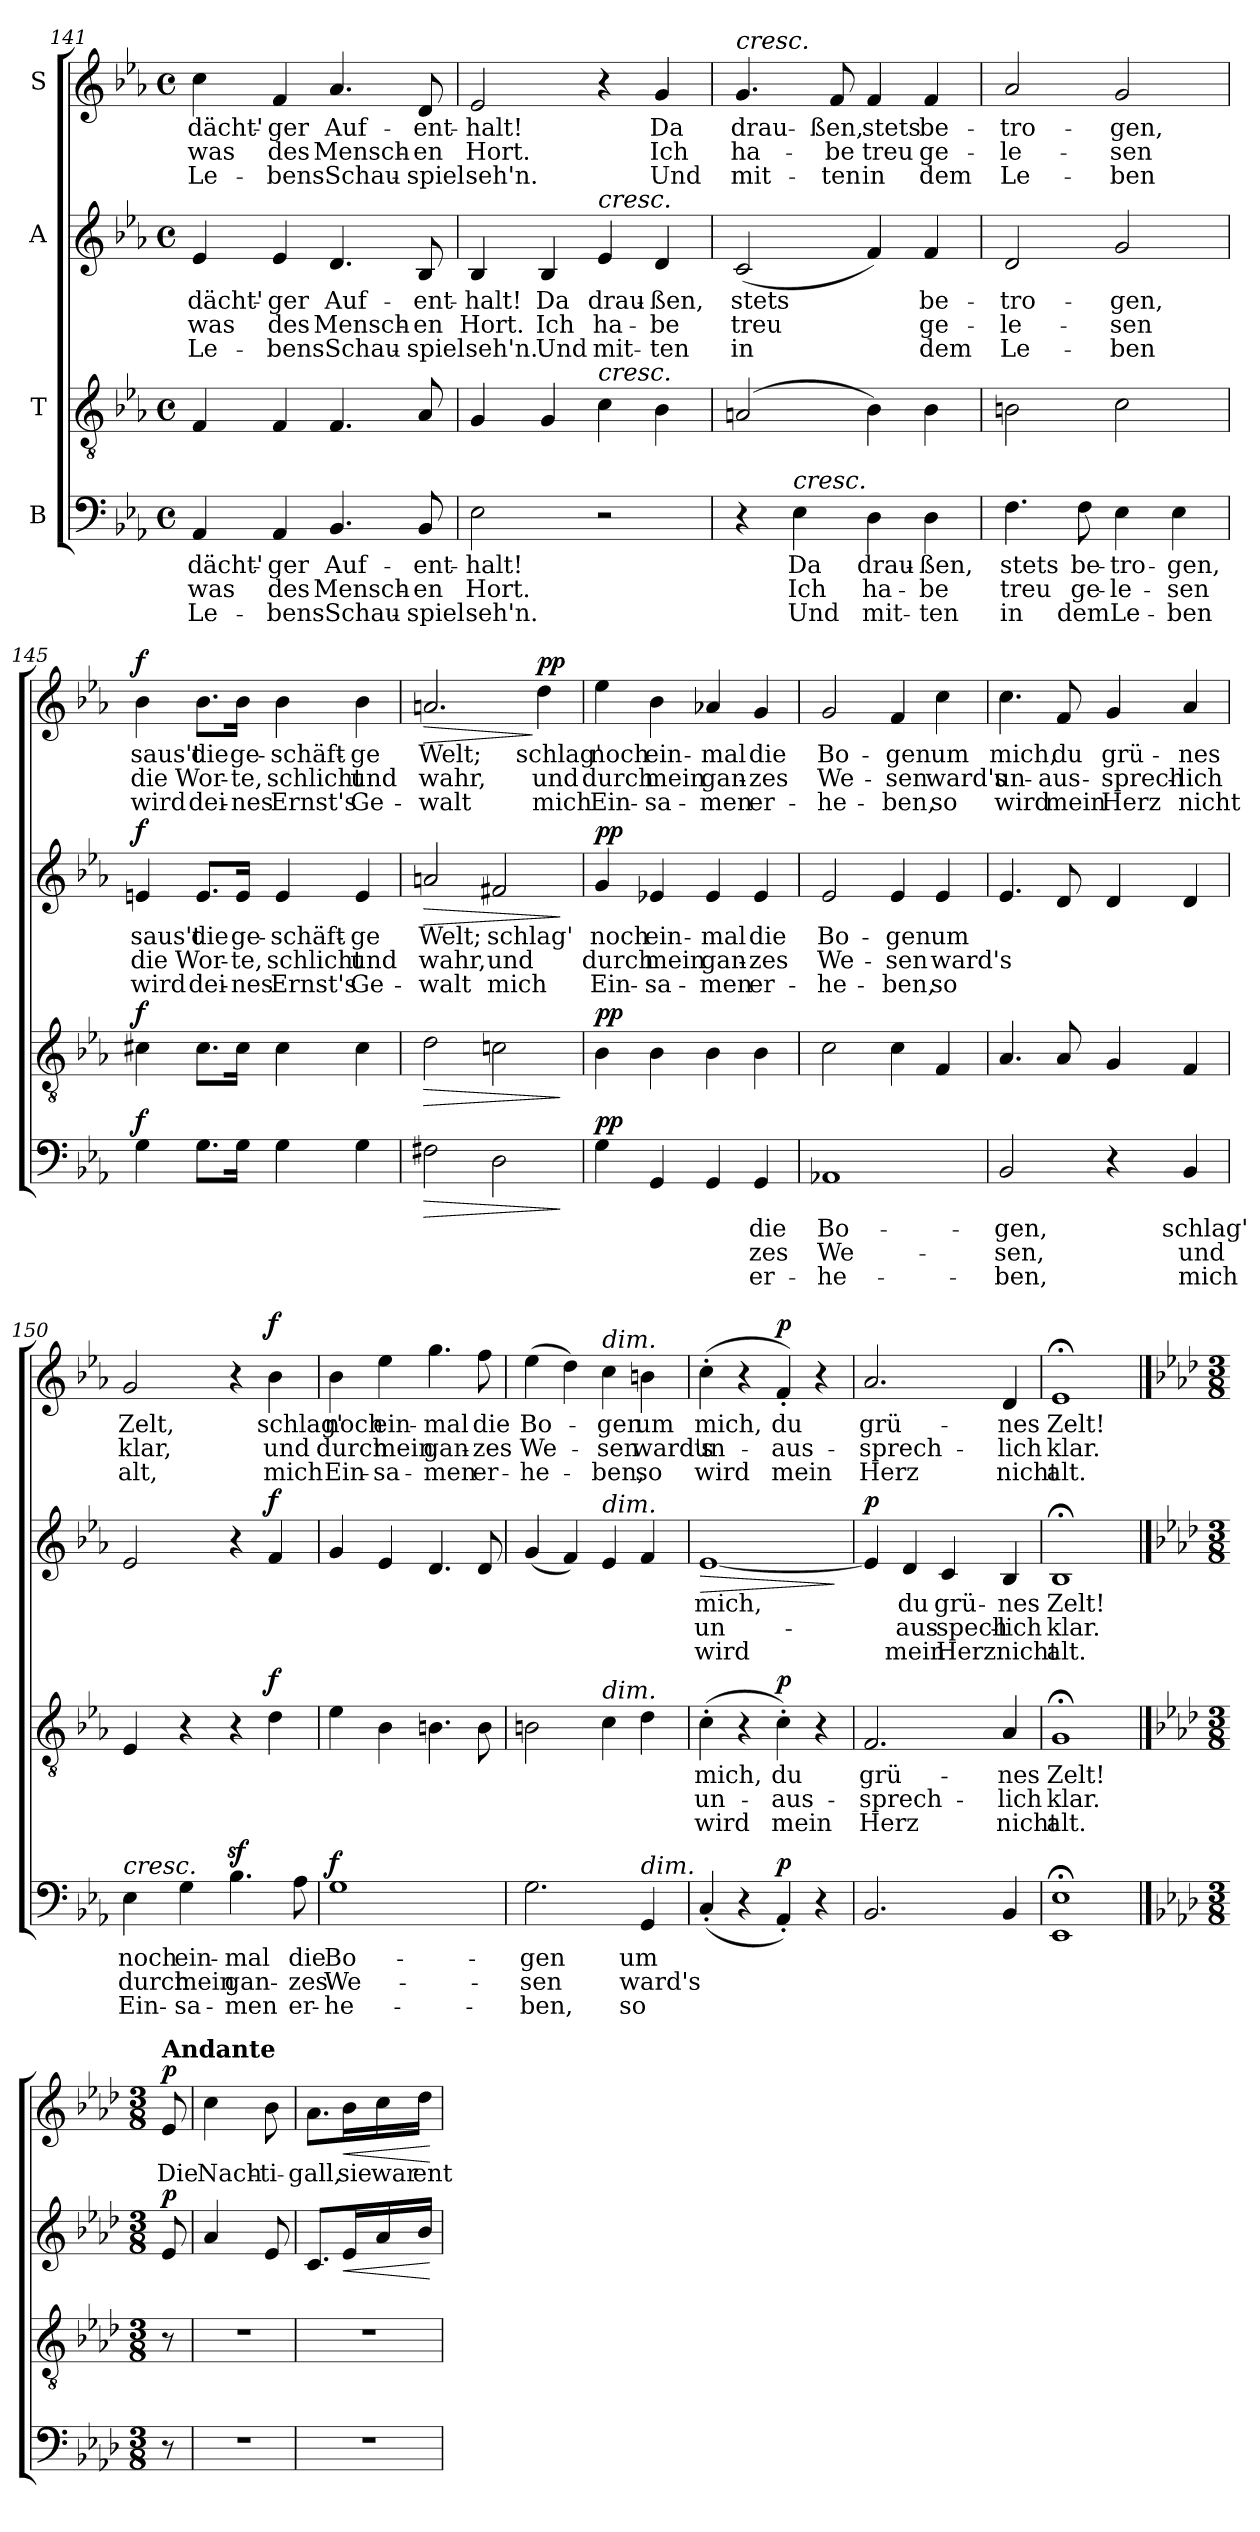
**kern	**text	**text	**text	**dynam	**kern	**text	**text	**text	**dynam	**kern	**text	**text	**text	**dynam	**kern	**text	**text	**text	**dynam
*part4	*part4	*part4	*part4	*part4	*part3	*part3	*part3	*part3	*part3	*part2	*part2	*part2	*part2	*part2	*part1	*part1	*part1	*part1	*part1
*staff4	*staff4	*staff4	*staff4	*staff4	*staff3	*staff3	*staff3	*staff3	*staff3	*staff2	*staff2	*staff2	*staff2	*staff2	*staff1	*staff1	*staff1	*staff1	*staff1
*I"B	*	*	*	*	*I"T	*	*	*	*	*I"A	*	*	*	*	*I"S	*	*	*	*
*clefF4	*	*	*	*	*clefGv2	*	*	*	*	*clefG2	*	*	*	*	*clefG2	*	*	*	*
*k[b-e-a-]	*	*	*	*	*k[b-e-a-]	*	*	*	*	*k[b-e-a-]	*	*	*	*	*k[b-e-a-]	*	*	*	*
*M4/4	*	*	*	*	*M4/4	*	*	*	*	*M4/4	*	*	*	*	*M4/4	*	*	*	*
*met(c)	*	*	*	*	*met(c)	*	*	*	*	*met(c)	*	*	*	*	*met(c)	*	*	*	*
=141	=141	=141	=141	=141	=141	=141	=141	=141	=141	=141	=141	=141	=141	=141	=141	=141	=141	=141	=141
4AA-/	-dächt'-	was	Le-	.	4F/	.	.	.	.	4e-/	-dächt'-	was	Le-	.	4cc\	-dächt'-	was	Le-	.
4AA-/	-ger	des	-bens	.	4F/	.	.	.	.	4e-/	-ger	des	-bens	.	4f/	-ger	des	-bens	.
4.BB-/	Auf-	Mensch-	Schau-	.	4.F/	.	.	.	.	4.d/	Auf-	Mensch-	Schau-	.	4.a-/	Auf-	Mensch-	Schau-	.
8BB-/	-ent-	-en	-spiel	.	8A-/	.	.	.	.	8B-/	-ent-	-en	-spiel	.	8d/	-ent-	-en	-spiel	.
=142	=142	=142	=142	=142	=142	=142	=142	=142	=142	=142	=142	=142	=142	=142	=142	=142	=142	=142	=142
2E-\	-halt!	Hort.	seh'n.	.	4G/	.	.	.	.	4B-/	halt!	Hort.	seh'n.	.	2e-/	-halt!	Hort.	seh'n.	.
.	.	.	.	.	4G/	.	.	.	.	4B-/	Da	Ich	Und	.	.	.	.	.	.
!	!	!	!	!	!	!	!	!	!	!LO:TX:a:i:t=cresc.	!	!	!	!	!	!	!	!	!
!	!	!	!	!	!LO:TX:a:i:t=cresc.	!	!	!	!	!	!	!	!	!	!	!	!	!	!
2r	.	.	.	.	4c\	.	.	.	.	4e-/	-drau-	ha-	mit-	.	4r	.	.	.	.
.	.	.	.	.	4B-\	.	.	.	.	4d/	ßen,	-be	-ten	.	4g/	Da	Ich	Und	.
=143	=143	=143	=143	=143	=143	=143	=143	=143	=143	=143	=143	=143	=143	=143	=143	=143	=143	=143	=143
!	!	!	!	!	!	!	!	!	!	!	!	!	!	!	!LO:TX:a:i:t=cresc.	!	!	!	!
4r	.	.	.	.	(2An/	.	.	.	.	(2c/	stets	treu	in	.	4.g/	drau-	ha-	mit-	.
!LO:TX:a:i:t=cresc.	!	!	!	!	!	!	!	!	!	!	!	!	!	!	!	!	!	!	!
4E-\	Da	Ich	Und	.	.	.	.	.	.	.	.	.	.	.	.	.	.	.	.
.	.	.	.	.	.	.	.	.	.	.	.	.	.	.	8f/	-ßen,	-be	-ten	.
4D\	drau-	ha-	mit-	.	4B-\)	.	.	.	.	4f/)	.	.	.	.	4f/	stets	treu	in	.
4D\	-ßen,	-be	-ten	.	4B-\	.	.	.	.	4f/	be-	ge-	dem	.	4f/	be-	ge-	dem	.
=144	=144	=144	=144	=144	=144	=144	=144	=144	=144	=144	=144	=144	=144	=144	=144	=144	=144	=144	=144
4.F\	stets	treu	in	.	2Bn\	.	.	.	.	2d/	-tro-	-le-	Le-	.	2a-/	-tro-	-le-	Le-	.
8F\	be-	ge-	dem	.	.	.	.	.	.	.	.	.	.	.	.	.	.	.	.
4E-\	-tro-	-le-	Le-	.	2c\	.	.	.	.	2g/	-gen,	-sen	-ben	.	2g/	-gen,	-sen	-ben	.
4E-\	-gen,	-sen	-ben	.	.	.	.	.	.	.	.	.	.	.	.	.	.	.	.
!!LO:PB:g=z
=145	=145	=145	=145	=145	=145	=145	=145	=145	=145	=145	=145	=145	=145	=145	=145	=145	=145	=145	=145
!	!	!	!	!LO:DY:a	!	!	!	!	!LO:DY:a	!	!	!	!	!LO:DY:a	!	!	!	!	!LO:DY:a
4G\	.	.	.	f	4c#X\	.	.	.	f	4en/	saus't	die	wird	f	4b-\	saus't	die	wird	f
8.G\L	.	.	.	.	8.c#\L	.	.	.	.	8.e/L	die	Wor-	dei-	.	8.b-\L	die	Wor-	dei-	.
16G\Jk	.	.	.	.	16c#\Jk	.	.	.	.	16e/Jk	ge-	-te,	-nes	.	16b-\Jk	ge-	-te,	-nes	.
4G\	.	.	.	.	4c#\	.	.	.	.	4e/	-schäft-	schlicht	Ernst's	.	4b-\	-schäft-	schlicht	Ernst's	.
4G\	.	.	.	.	4c#\	.	.	.	.	4e/	-ge	und	Ge-	.	4b-\	-ge	und	Ge-	.
=146	=146	=146	=146	=146	=146	=146	=146	=146	=146	=146	=146	=146	=146	=146	=146	=146	=146	=146	=146
!	!	!	!	!LO:HP:b	!	!	!	!	!LO:HP:b	!	!	!	!	!LO:HP:b	!	!	!	!	!LO:HP:b
2F#X\	.	.	.	>	2d\	.	.	.	>	2an/	Welt;	wahr,	-walt	>	2.an/	Welt;	wahr,	-walt	>
2D\	.	.	.	.	2cn\	.	.	.	.	2f#X/	schlag'	und	mich	.	.	.	.	.	.
!	!	!	!	!	!	!	!	!	!	!	!	!	!	!	!	!	!	!	!LO:DY:n=1:a
.	.	.	.	.	.	.	.	.	.	.	.	.	.	.	4dd\	schlag'	und	mich	] pp
.	.	.	.	]	.	.	.	.	]	.	.	.	.	]	.	.	.	.	.
=147	=147	=147	=147	=147	=147	=147	=147	=147	=147	=147	=147	=147	=147	=147	=147	=147	=147	=147	=147
!	!	!	!	!LO:DY:a	!	!	!	!	!LO:DY:a	!	!	!	!	!LO:DY:a	!	!	!	!	!
4G\	.	.	.	pp	4B-\	.	.	.	pp	4g/	noch	durch	Ein-	pp	4ee-\	noch	durch	Ein-	.
4GG/	.	.	.	.	4B-\	.	.	.	.	4e-X/	ein-	mein	-sa-	.	4b-\	ein-	mein	-sa-	.
4GG/	.	.	.	.	4B-\	.	.	.	.	4e-/	-mal	gan-	-men	.	4a-X/	-mal	gan-	-men	.
4GG/	die	-zes	er -	.	4B-\	.	.	.	.	4e-/	die	-zes	er -	.	4g/	die	-zes	er-	.
=148	=148	=148	=148	=148	=148	=148	=148	=148	=148	=148	=148	=148	=148	=148	=148	=148	=148	=148	=148
1AA-X	Bo-	We-	-he-	.	2c\	.	.	.	.	2e-/	Bo-	We-	-he-	.	2g/	Bo-	We-	-he-	.
.	.	.	.	.	4c\	.	.	.	.	4e-/	-gen	-sen	-ben,	.	4f/	-gen	-sen	-ben,	.
.	.	.	.	.	4F/	.	.	.	.	4e-/	um	ward's	so	.	4cc\	um	ward's	so	.
!!LO:LB:g=z
=149	=149	=149	=149	=149	=149	=149	=149	=149	=149	=149	=149	=149	=149	=149	=149	=149	=149	=149	=149
2BB-/	-gen,	-sen,	-ben,	.	4.A-/	.	.	.	.	4.e-/	.	.	.	.	4.cc\	mich,	un-	wird	.
.	.	.	.	.	8A-/	.	.	.	.	8d/	.	.	.	.	8f/	du	-aus-	mein	.
4r	.	.	.	.	4G/	.	.	.	.	4d/	.	.	.	.	4g/	grü-	-sprech-	Herz	.
4BB-/	schlag'	und	mich	.	4F/	.	.	.	.	4d/	.	.	.	.	4a-/	-nes	-lich	nicht	.
=150	=150	=150	=150	=150	=150	=150	=150	=150	=150	=150	=150	=150	=150	=150	=150	=150	=150	=150	=150
!LO:TX:a:i:t=cresc.	!	!	!	!	!	!	!	!	!	!	!	!	!	!	!	!	!	!	!
4E-\	noch	durch	Ein-	.	4E-/	.	.	.	.	2e-/	.	.	.	.	2g/	Zelt,	klar,	alt,	.
4G\	ein-	mein	-sa-	.	4r	.	.	.	.	.	.	.	.	.	.	.	.	.	.
4.B-z>\	-mal	gan-	-men	.	4r	.	.	.	.	4r	.	.	.	.	4r	.	.	.	.
!	!	!	!	!	!	!	!	!	!LO:DY:a	!	!	!	!	!LO:DY:a	!	!	!	!	!LO:DY:a
.	.	.	.	.	4d\	.	.	.	f	4f/	.	.	.	f	4b-\	schlag'	und	mich	f
8A-\	die	-zes	er-	.	.	.	.	.	.	.	.	.	.	.	.	.	.	.	.
=151	=151	=151	=151	=151	=151	=151	=151	=151	=151	=151	=151	=151	=151	=151	=151	=151	=151	=151	=151
!	!	!	!	!LO:DY:a	!	!	!	!	!	!	!	!	!	!	!	!	!	!	!
1G	Bo-	We-	-he-	f	4e-\	.	.	.	.	4g/	.	.	.	.	4b-\	noch	durch	Ein-	.
.	.	.	.	.	4B-\	.	.	.	.	4e-/	.	.	.	.	4ee-\	ein-	mein	-sa-	.
.	.	.	.	.	4.Bn\	.	.	.	.	4.d/	.	.	.	.	4.gg\	-mal	gan-	-men	.
.	.	.	.	.	8B\	.	.	.	.	8d/	.	.	.	.	8ff\	die	-zes	er-	.
=152	=152	=152	=152	=152	=152	=152	=152	=152	=152	=152	=152	=152	=152	=152	=152	=152	=152	=152	=152
2.G\	-gen	-sen	-ben,	.	2Bn\	.	.	.	.	(4g/	.	.	.	.	(4ee-\	Bo-	We-	-he-	.
.	.	.	.	.	.	.	.	.	.	4f/)	.	.	.	.	4dd\)	.	.	.	.
!	!	!	!	!	!	!	!	!	!	!	!	!	!	!	!LO:TX:a:i:t=dim.	!	!	!	!
!	!	!	!	!	!	!	!	!	!	!LO:TX:a:i:t=dim.	!	!	!	!	!	!	!	!	!
!	!	!	!	!	!LO:TX:a:i:t=dim.	!	!	!	!	!	!	!	!	!	!	!	!	!	!
.	.	.	.	.	4c\	.	.	.	.	4e-/	.	.	.	.	4cc\	-gen	-sen	-ben,	.
!LO:TX:a:i:t=dim.	!	!	!	!	!	!	!	!	!	!	!	!	!	!	!	!	!	!	!
4GG/	um	ward's	so	.	4d\	.	.	.	.	4f/	.	.	.	.	4bn\	um	ward's	so	.
!!LO:LB:g=z
=153	=153	=153	=153	=153	=153	=153	=153	=153	=153	=153	=153	=153	=153	=153	=153	=153	=153	=153	=153
!	!	!	!	!	!	!	!	!	!	!	!	!	!	!LO:HP:b	!	!	!	!	!
(4C'/	.	.	.	.	(4c'\	mich,	un-	wird	.	[1e-	mich,	un-	wird	>	(4cc'\	mich,	un-	wird	.
4r	.	.	.	.	4r	.	.	.	.	.	.	.	.	.	4r	.	.	.	.
!	!	!	!	!LO:DY:a	!	!	!	!	!LO:DY:a	!	!	!	!	!	!	!	!	!	!LO:DY:a
4AA-'/)	.	.	.	p	4c'\)	du	-aus-	mein	p	.	.	.	.	.	4f'/)	du	-aus-	mein	p
4r	.	.	.	.	4r	.	.	.	.	.	.	.	.	.	4r	.	.	.	.
.	.	.	.	.	.	.	.	.	.	.	.	.	.	]	.	.	.	.	.
=154	=154	=154	=154	=154	=154	=154	=154	=154	=154	=154	=154	=154	=154	=154	=154	=154	=154	=154	=154
!	!	!	!	!	!	!	!	!	!	!	!	!	!	!LO:DY:a	!	!	!	!	!
2.BB-/	.	.	.	.	2.F/	grü-	-sprech-	Herz	.	4e-/]	.	-­	.	p	2.a-/	grü-	-sprech-	Herz	.
.	.	.	.	.	.	.	.	.	.	4d/	du	aus-	mein	.	.	.	.	.	.
.	.	.	.	.	.	.	.	.	.	4c/	grü-	-spech-	Herz	.	.	.	.	.	.
4BB-/	.	.	.	.	4A-/	-nes	-lich	nicht	.	4B-/	-nes	-lich	nicht	.	4d/	-nes	-lich	nicht	.
=155	=155	=155	=155	=155	=155	=155	=155	=155	=155	=155	=155	=155	=155	=155	=155	=155	=155	=155	=155
1EE-;< 1E-;<	.	.	.	.	1G;<	Zelt!	klar.	alt.	.	1B-;<	Zelt!	klar.	alt.	.	1e-;<	Zelt!	klar.	alt.	.
!!LO:PB:g=z
==155X4	==155X4	==155X4	==155X4	==155X4	==155X4	==155X4	==155X4	==155X4	==155X4	==155X4	==155X4	==155X4	==155X4	==155X4	==155X4	==155X4	==155X4	==155X4	==155X4
*k[b-e-a-d-]	*	*	*	*	*k[b-e-a-d-]	*	*	*	*	*k[b-e-a-d-]	*	*	*	*	*k[b-e-a-d-]	*	*	*	*
*M3/8	*	*	*	*	*M3/8	*	*	*	*	*M3/8	*	*	*	*	*M3/8	*	*	*	*
!	!	!	!	!	!	!	!	!	!	!	!	!	!	!	!LO:TX:a:B:t=Andante	!	!	!	!
!	!	!	!	!	!	!	!	!	!	!	!	!	!	!LO:DY:a	!	!	!	!	!LO:DY:a
8r	.	.	.	.	8r	.	.	.	.	8e-/	.	.	.	p	8e-/	Die	.	.	p
=156	=156	=156	=156	=156	=156	=156	=156	=156	=156	=156	=156	=156	=156	=156	=156	=156	=156	=156	=156
4.r	.	.	.	.	4.r	.	.	.	.	4a-/	.	.	.	.	4cc\	Nach-	.	.	.
.	.	.	.	.	.	.	.	.	.	8e-/	.	.	.	.	8b-\	-ti-	.	.	.
=157	=157	=157	=157	=157	=157	=157	=157	=157	=157	=157	=157	=157	=157	=157	=157	=157	=157	=157	=157
4.r	.	.	.	.	4.r	.	.	.	.	8.c/L	.	.	.	.	8.a-\L	-gall,	.	.	.
!	!	!	!	!	!	!	!	!	!	!	!	!	!	!LO:HP:b	!	!	!	!	!LO:HP:b
.	.	.	.	.	.	.	.	.	.	16e-/L	.	.	.	<	16b-\L	sie	.	.	<
.	.	.	.	.	.	.	.	.	.	16a-/	.	.	.	.	16cc\	war	.	.	.
.	.	.	.	.	.	.	.	.	.	16b-/JJ	.	.	.	.	16dd-\JJ	ent-	.	.	.
.	.	.	.	.	.	.	.	.	.	.	.	.	.	[	.	.	.	.	[
=	=	=	=	=	=	=	=	=	=	=	=	=	=	=	=	=	=	=	=
*-	*-	*-	*-	*-	*-	*-	*-	*-	*-	*-	*-	*-	*-	*-	*-	*-	*-	*-	*-
